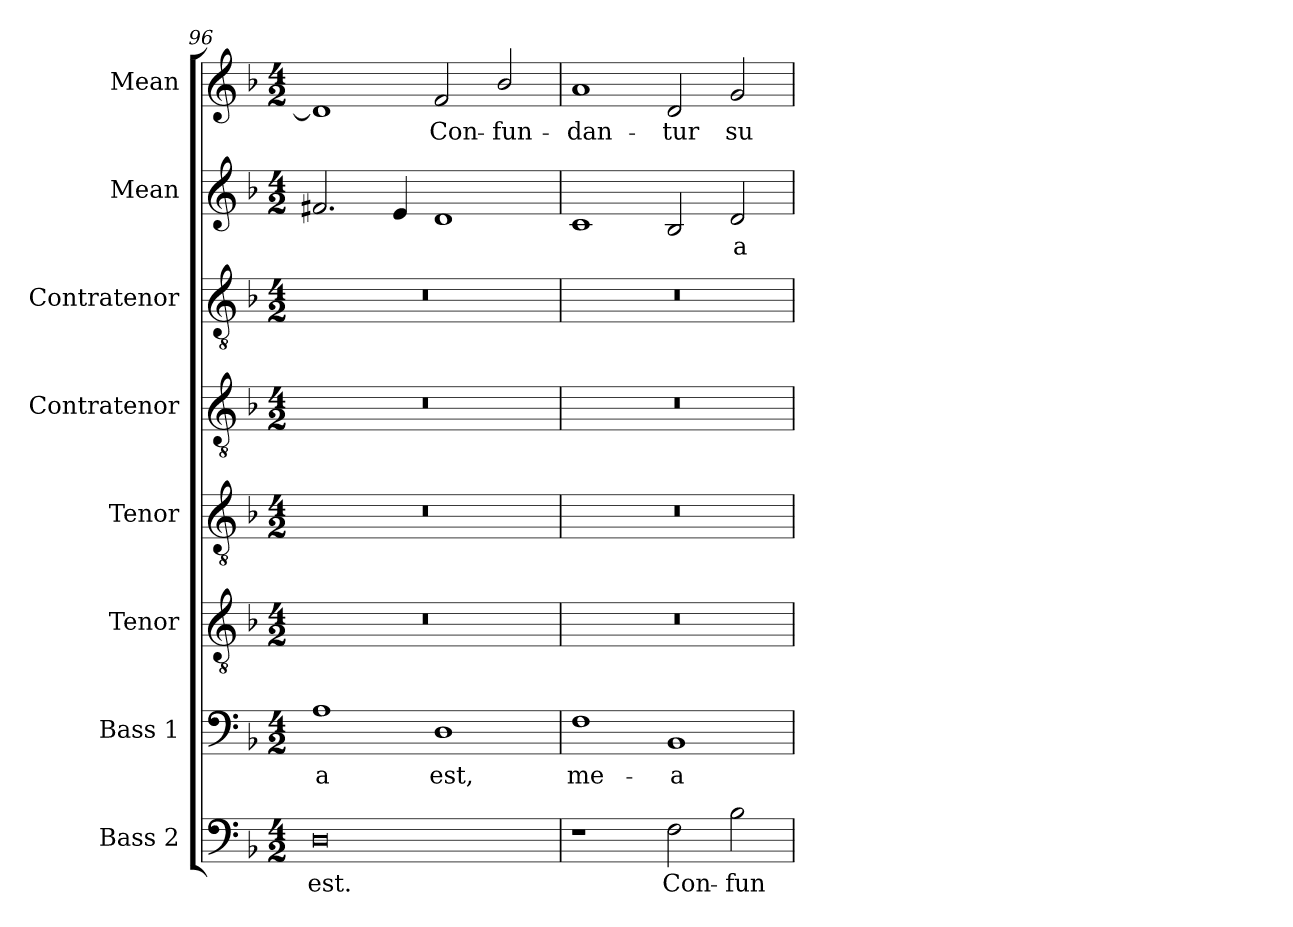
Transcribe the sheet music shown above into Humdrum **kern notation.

**kern	**text	**kern	**text	**kern	**kern	**kern	**kern	**kern	**text	**kern	**text
*part8	*part8	*part7	*part7	*part6	*part5	*part4	*part3	*part2	*part2	*part1	*part1
*staff8	*staff8	*staff7	*staff7	*staff6	*staff5	*staff4	*staff3	*staff2	*staff2	*staff1	*staff1
*I"Bass 2	*	*I"Bass 1	*	*I"Tenor	*I"Tenor	*I"Contratenor	*I"Contratenor	*I"Mean	*	*I"Mean	*
*I'B2.	*	*I'B1.	*	*I'T.	*I'T.	*I'Ct.	*I'Ct.	*I'M.	*	*I'M.	*
*clefF4	*	*clefF4	*	*clefGv2	*clefGv2	*clefGv2	*clefGv2	*clefG2	*	*clefG2	*
*	*	*	*	*ITrd7c12	*ITrd7c12	*ITrd7c12	*ITrd7c12	*	*	*	*
*k[b-]	*	*k[b-]	*	*k[b-]	*k[b-]	*k[b-]	*k[b-]	*k[b-]	*	*k[b-]	*
*F:	*	*F:	*	*F:	*F:	*F:	*F:	*F:	*	*F:	*
*M4/2	*	*M4/2	*	*M4/2	*M4/2	*M4/2	*M4/2	*M4/2	*	*M4/2	*
=96	=96	=96	=96	=96	=96	=96	=96	=96	=96	=96	=96
!	!LO:LY:b:color=#000000	!	!	!	!	!	!	!	!	!	!
!	!	!	!LO:LY:b:color=#000000	!LO:N:vis=1	!LO:N:vis=1	!LO:N:vis=1	!LO:N:vis=1	!	!	!	!
0Di	est.	1Ai	-a	0r	0r	0r	0r	2.f#Xi/	.	1di]	.
.	.	.	.	.	.	.	.	4ei/	.	.	.
!	!	!	!LO:LY:b:color=#000000	!	!	!	!	!	!	!	!
!	!	!	!	!	!	!	!	!	!	!	!LO:LY:b:color=#000000
.	.	1Di	est,	.	.	.	.	1di	.	2fi/	Con-
!	!	!	!	!	!	!	!	!	!	!	!LO:LY:b:color=#000000
.	.	.	.	.	.	.	.	.	.	2b-i/	-fun-
=97	=97	=97	=97	=97	=97	=97	=97	=97	=97	=97	=97
!	!	!	!LO:LY:b:color=#000000	!LO:N:vis=1	!LO:N:vis=1	!LO:N:vis=1	!LO:N:vis=1	!	!	!	!
!	!	!	!	!	!	!	!	!	!	!	!LO:LY:b:color=#000000
1r	.	1Fi	me-	0r	0r	0r	0r	1ci	.	1ai	-dan-
!	!LO:LY:b:color=#000000	!	!	!	!	!	!	!	!	!	!
!	!	!	!LO:LY:b:color=#000000	!	!	!	!	!	!	!	!
!	!	!	!	!	!	!	!	!	!	!	!LO:LY:b:color=#000000
2Fi\	Con-	1BB-i	-a	.	.	.	.	2B-i/	.	2di/	-tur
!	!LO:LY:b:color=#000000	!	!	!	!	!	!	!	!	!	!
!	!	!	!	!	!	!	!	!	!LO:LY:b:color=#000000	!	!
!	!	!	!	!	!	!	!	!	!	!	!LO:LY:b:color=#000000
2B-i\	-fun-	.	.	.	.	.	.	2di/	-a	2gi/	su-
=	=	=	=	=	=	=	=	=	=	=	=
*-	*-	*-	*-	*-	*-	*-	*-	*-	*-	*-	*-
